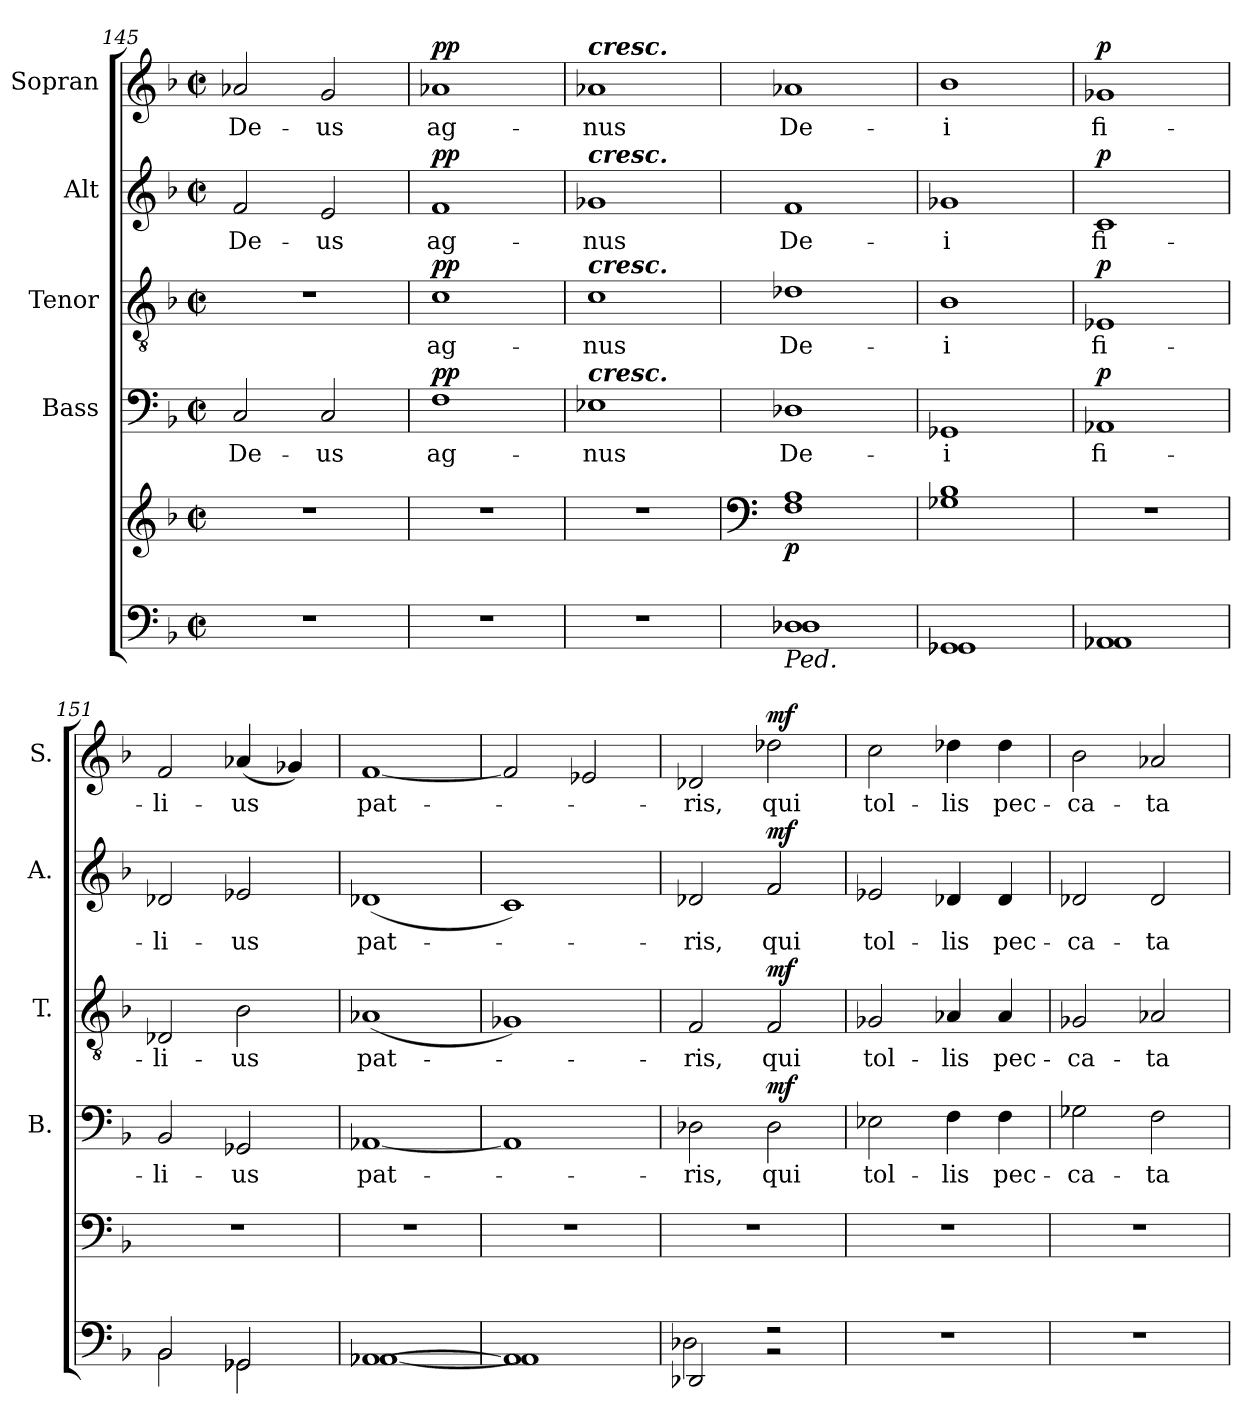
**kern	**kern	**dynam	**kern	**text	**dynam	**kern	**text	**dynam	**kern	**text	**dynam	**kern	**text	**dynam
*part5	*part5	*part5	*part4	*part4	*part4	*part3	*part3	*part3	*part2	*part2	*part2	*part1	*part1	*part1
*staff6	*staff5	*staff5/6	*staff4	*staff4	*staff4	*staff3	*staff3	*staff3	*staff2	*staff2	*staff2	*staff1	*staff1	*staff1
*	*	*	*I"Bass	*	*	*I"Tenor	*	*	*I"Alt	*	*	*I"Sopran	*	*
*	*	*	*I'B.	*	*	*I'T.	*	*	*I'A.	*	*	*I'S.	*	*
*clefF4	*clefG2	*	*clefF4	*	*	*clefGv2	*	*	*clefG2	*	*	*clefG2	*	*
*k[b-]	*k[b-]	*	*k[b-]	*	*	*k[b-]	*	*	*k[b-]	*	*	*k[b-]	*	*
*F:	*F:	*	*F:	*	*	*F:	*	*	*F:	*	*	*F:	*	*
*M2/2	*M2/2	*	*M2/2	*	*	*M2/2	*	*	*M2/2	*	*	*M2/2	*	*
*met(c|)	*met(c|)	*	*met(c|)	*	*	*met(c|)	*	*	*met(c|)	*	*	*met(c|)	*	*
=145	=145	=145	=145	=145	=145	=145	=145	=145	=145	=145	=145	=145	=145	=145
!	!	!	!	!LO:LY:b	!	!	!	!	!	!LO:LY:b	!	!	!LO:LY:b	!
1r	1r	.	2C/	De-	.	1r	.	.	2f/	De-	.	2a-X/	De-	.
!	!	!	!	!LO:LY:b	!	!	!	!	!	!LO:LY:b	!	!	!LO:LY:b	!
.	.	.	2C/	-us	.	.	.	.	2e/	-us	.	2g/	-us	.
=146	=146	=146	=146	=146	=146	=146	=146	=146	=146	=146	=146	=146	=146	=146
!	!	!	!	!LO:LY:b	!LO:DY:a	!	!LO:LY:b	!LO:DY:a	!	!LO:LY:b	!LO:DY:a	!	!LO:LY:b	!LO:DY:a
1r	1r	.	1F	ag-	pp	1c	ag-	pp	1f	ag-	pp	1a-X	ag-	pp
=147	=147	=147	=147	=147	=147	=147	=147	=147	=147	=147	=147	=147	=147	=147
!	!	!	!	!	!	!	!	!	!	!	!	!LO:TX:a:Bi:t=cresc.	!	!
!	!	!	!	!	!	!	!	!	!LO:TX:a:Bi:t=cresc.	!	!	!	!	!
!	!	!	!	!	!	!LO:TX:a:Bi:t=cresc.	!	!	!	!	!	!	!	!
!	!	!	!LO:TX:a:Bi:t=cresc.	!	!	!	!	!	!	!	!	!	!	!
!	!	!	!	!LO:LY:b	!	!	!LO:LY:b	!	!	!LO:LY:b	!	!	!LO:LY:b	!
1r	1r	.	1E-X	-nus	.	1c	-nus	.	1g-X	-nus	.	1a-X	-nus	.
!!LO:LB:g=z
=148	=148	=148	=148	=148	=148	=148	=148	=148	=148	=148	=148	=148	=148	=148
*	*clefF4	*	*	*	*	*	*	*	*	*	*	*	*	*
*^	*	*	*	*	*	*	*	*	*	*	*	*	*	*
!LO:TX:b:i:t=Ped.	!	!	!	!	!	!	!	!	!	!	!	!	!	!	!
!	!	!	!LO:DY:b	!	!LO:LY:b	!	!	!LO:LY:b	!	!	!LO:LY:b	!	!	!LO:LY:b	!
1D-X	1D-	1F 1A	p	1D-X	De-	.	1d-X	De-	.	1f	De-	.	1a-X	De-	.
=149	=149	=149	=149	=149	=149	=149	=149	=149	=149	=149	=149	=149	=149	=149	=149
!	!	!	!	!	!LO:LY:b	!	!	!LO:LY:b	!	!	!LO:LY:b	!	!	!LO:LY:b	!
1GG-X	1GG-	1G-X 1B-	.	1GG-X	-i	.	1B-	-i	.	1g-X	-i	.	1b-	-i	.
=150	=150	=150	=150	=150	=150	=150	=150	=150	=150	=150	=150	=150	=150	=150	=150
!	!	!	!	!	!LO:LY:b	!LO:DY:a	!	!LO:LY:b	!LO:DY:a	!	!LO:LY:b	!LO:DY:a	!	!LO:LY:b	!LO:DY:a
1AA-X	1AA-	1r	.	1AA-X	fi-	p	1E-X	fi-	p	1c	fi-	p	1g-X	fi-	p
=151	=151	=151	=151	=151	=151	=151	=151	=151	=151	=151	=151	=151	=151	=151	=151
!	!	!	!	!	!LO:LY:b	!	!	!LO:LY:b	!	!	!LO:LY:b	!	!	!LO:LY:b	!
2BB-/	2BB-\	1r	.	2BB-/	-li-	.	2D-X/	-li-	.	2d-X/	-li-	.	2f/	-li-	.
!	!	!	!	!	!LO:LY:b	!	!	!LO:LY:b	!	!	!LO:LY:b	!	!	!LO:LY:b	!
2GG-X/	2GG-\	.	.	2GG-X/	-us	.	2B-\	-us	.	2e-X/	-us	.	(<4a-X/	-us	.
.	.	.	.	.	.	.	.	.	.	.	.	.	4g-X/)	.	.
=152	=152	=152	=152	=152	=152	=152	=152	=152	=152	=152	=152	=152	=152	=152	=152
!	!	!	!	!	!LO:LY:b	!	!	!LO:LY:b	!	!	!LO:LY:b	!	!	!LO:LY:b	!
[>1AA-X	[<1AA-	1r	.	[1AA-X	pat-	.	(>1A-X	pat-	.	(<1d-X	pat-	.	[1f	pat-	.
=153	=153	=153	=153	=153	=153	=153	=153	=153	=153	=153	=153	=153	=153	=153	=153
1AA-]	1AA-]	1r	.	1AA-]	.	.	1G-X)	.	.	1c)	.	.	2f/]	.	.
.	.	.	.	.	.	.	.	.	.	.	.	.	2e-X/	.	.
=154	=154	=154	=154	=154	=154	=154	=154	=154	=154	=154	=154	=154	=154	=154	=154
!	!	!	!	!	!LO:LY:b	!	!	!LO:LY:b	!	!	!LO:LY:b	!	!	!LO:LY:b	!
2DD-X/	2D-X\	1r	.	2D-X\	-ris,	.	2F/	-ris,	.	2d-X/	-ris,	.	2d-X/	-ris,	.
!	!	!	!	!	!LO:LY:b	!LO:DY:a	!	!LO:LY:b	!LO:DY:a	!	!LO:LY:b	!LO:DY:a	!	!LO:LY:b	!LO:DY:a
2r	2r	.	.	2D-\	qui	mf	2F/	qui	mf	2f/	qui	mf	2dd-X\	qui	mf
=155	=155	=155	=155	=155	=155	=155	=155	=155	=155	=155	=155	=155	=155	=155	=155
!	!	!	!	!	!LO:LY:b	!	!	!LO:LY:b	!	!	!LO:LY:b	!	!	!LO:LY:b	!
*v	*v	*	*	*	*	*	*	*	*	*	*	*	*	*	*
1r	1r	.	2E-X\	tol-	.	2G-X/	tol-	.	2e-X/	tol-	.	2cc\	tol-	.
!	!	!	!	!LO:LY:b	!	!	!LO:LY:b	!	!	!LO:LY:b	!	!	!LO:LY:b	!
.	.	.	4F\	-lis	.	4A-X/	-lis	.	4d-X/	-lis	.	4dd-X\	-lis	.
!	!	!	!	!LO:LY:b	!	!	!LO:LY:b	!	!	!LO:LY:b	!	!	!LO:LY:b	!
.	.	.	4F\	pec-	.	4A-/	pec-	.	4d-/	pec-	.	4dd-\	pec-	.
!!LO:PB:g=z
=156	=156	=156	=156	=156	=156	=156	=156	=156	=156	=156	=156	=156	=156	=156
!	!	!	!	!LO:LY:b	!	!	!LO:LY:b	!	!	!LO:LY:b	!	!	!LO:LY:b	!
1r	1r	.	2G-X\	-ca-	.	2G-X/	-ca-	.	2d-X/	-ca-	.	2b-\	-ca-	.
!	!	!	!	!LO:LY:b	!	!	!LO:LY:b	!	!	!LO:LY:b	!	!	!LO:LY:b	!
.	.	.	2F\	-ta	.	2A-X/	-ta	.	2d-/	-ta	.	2a-X/	-ta	.
=	=	=	=	=	=	=	=	=	=	=	=	=	=	=
*-	*-	*-	*-	*-	*-	*-	*-	*-	*-	*-	*-	*-	*-	*-
